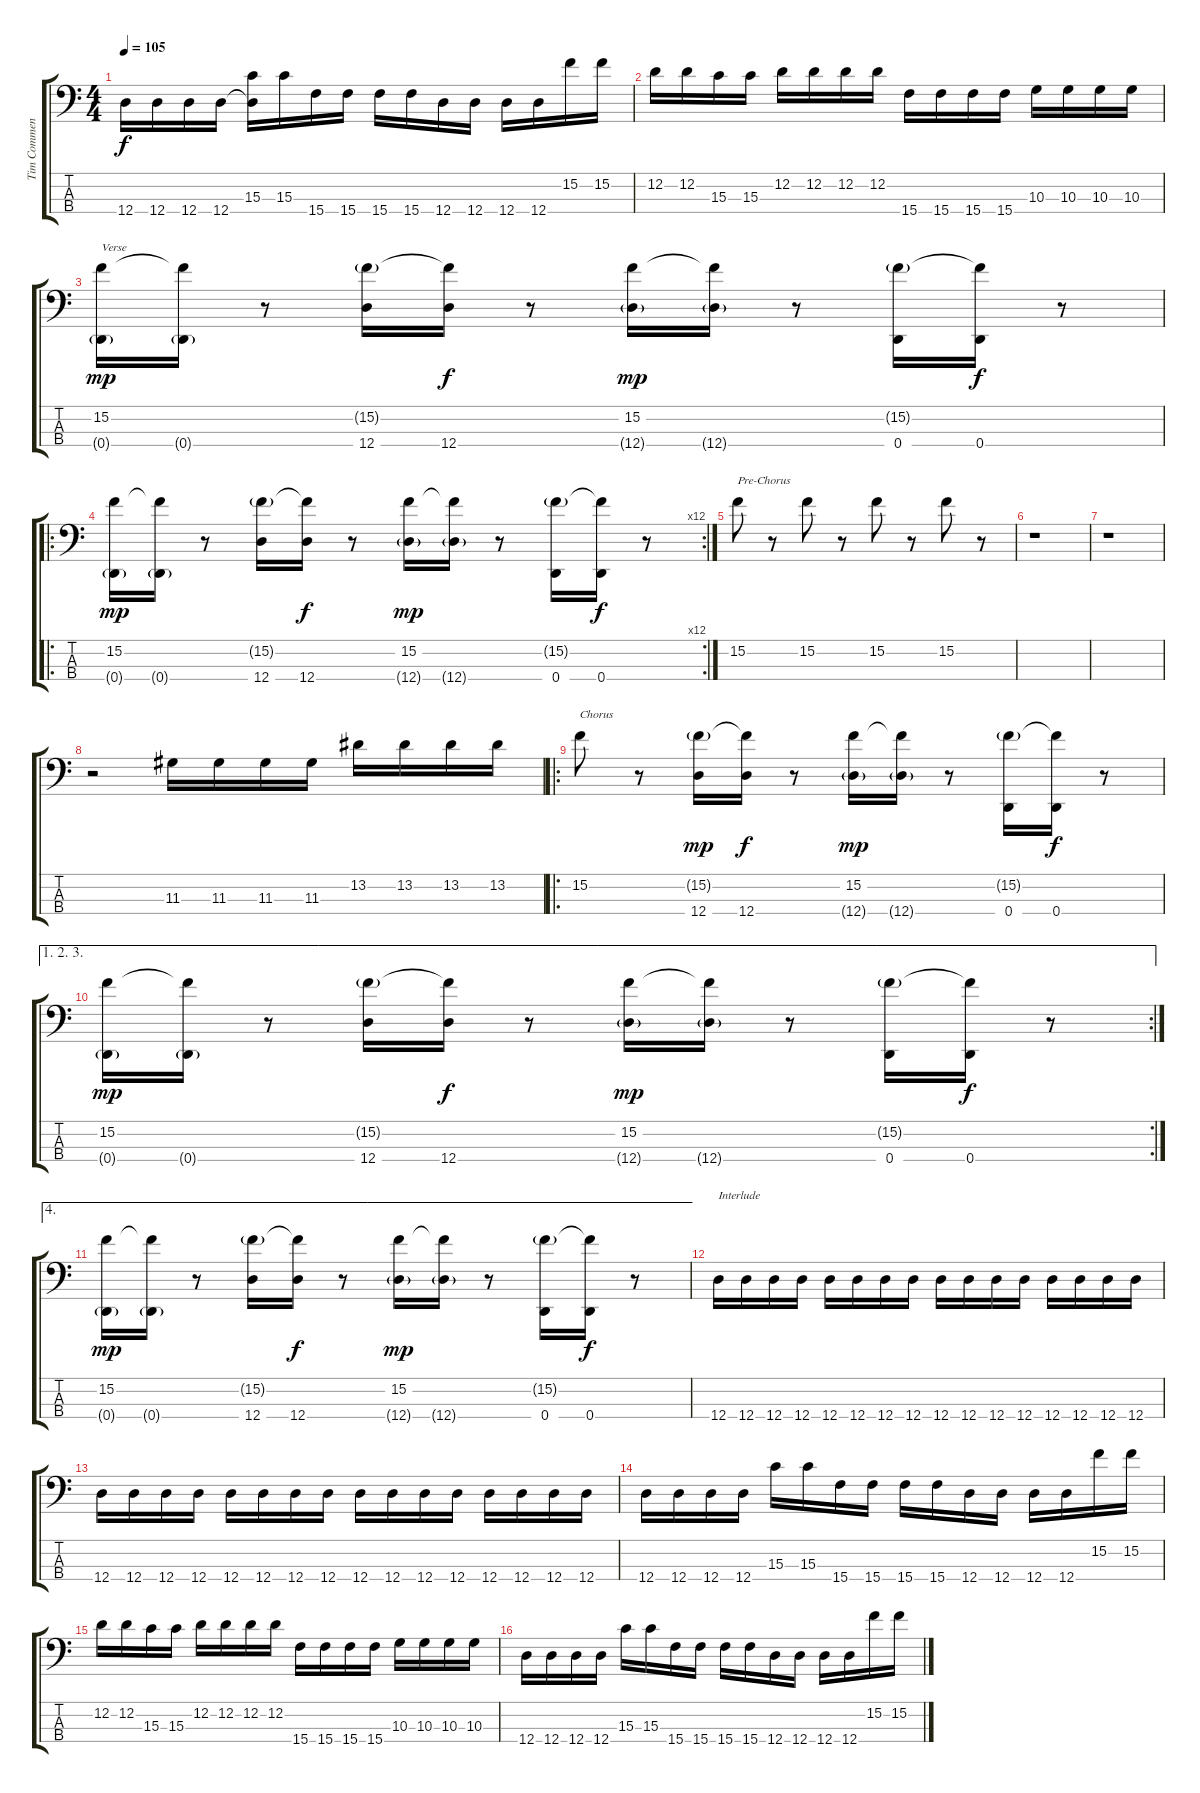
\track ("Tim Commenford" "Tim Commen") {instrument electricbassfinger}
\staff {score tabs}
\tuning (G2 D2 A1 D1) {hide}
\ts (4 4)
\tempo 105
\clef f4
\ks c
12.4.16{dy f} 12.4.16 12.4.16 12.4.16 (15.3 12.4{t}).16 15.3.16 15.4.16 15.4.16 15.4.16 15.4.16 12.4.16 12.4.16 12.4.16 12.4.16 15.2.16 15.2.16 |
12.2.16 12.2.16 15.3.16 15.3.16 12.2.16 12.2.16 12.2.16 12.2.16 15.4.16 15.4.16 15.4.16 15.4.16 10.3.16 10.3.16 10.3.16 10.3.16 |
(15.2 0.4{g}).16{txt "Verse" dy mp} (15.2{t} 0.4{g}).16 r.8 (15.2{g} 12.4).16 (15.2{t} 12.4).16{dy f} r.8 (15.2 12.4{g}).16{dy mp} (15.2{t} 12.4{g}).16 r.8 (15.2{g} 0.4).16 (15.2{t} 0.4).16{dy f} r.8 |
\ro
\rc 12
(15.2 0.4{g}).16{dy mp} (15.2{t} 0.4{g}).16 r.8 (15.2{g} 12.4).16 (15.2{t} 12.4).16{dy f} r.8 (15.2 12.4{g}).16{dy mp} (15.2{t} 12.4{g}).16 r.8 (15.2{g} 0.4).16 (15.2{t} 0.4).16{dy f} r.8 |
15.2.8{txt "Pre-Chorus"} r.8 15.2.8 r.8 15.2.8 r.8 15.2.8 r.8 |
r.1 |
r.1 |
r.2 11.3.16 11.3.16 11.3.16 11.3.16 13.2.16 13.2.16 13.2.16 13.2.16 |
\ro
15.2.8{txt "Chorus"} r.8 (15.2{g} 12.4).16{dy mp} (15.2{t} 12.4).16{dy f} r.8 (15.2 12.4{g}).16{dy mp} (15.2{t} 12.4{g}).16 r.8 (15.2{g} 0.4).16 (15.2{t} 0.4).16{dy f} r.8 |
\ae (1 2 3)
\rc 2
(15.2 0.4{g}).16{dy mp} (15.2{t} 0.4{g}).16 r.8 (15.2{g} 12.4).16 (15.2{t} 12.4).16{dy f} r.8 (15.2 12.4{g}).16{dy mp} (15.2{t} 12.4{g}).16 r.8 (15.2{g} 0.4).16 (15.2{t} 0.4).16{dy f} r.8 |
\ae 4
(15.2 0.4{g}).16{dy mp} (15.2{t} 0.4{g}).16 r.8 (15.2{g} 12.4).16 (15.2{t} 12.4).16{dy f} r.8 (15.2 12.4{g}).16{dy mp} (15.2{t} 12.4{g}).16 r.8 (15.2{g} 0.4).16 (15.2{t} 0.4).16{dy f} r.8 |
12.4.16{txt "Interlude"} 12.4.16 12.4.16 12.4.16 12.4.16 12.4.16 12.4.16 12.4.16 12.4.16 12.4.16 12.4.16 12.4.16 12.4.16 12.4.16 12.4.16 12.4.16 |
12.4.16 12.4.16 12.4.16 12.4.16 12.4.16 12.4.16 12.4.16 12.4.16 12.4.16 12.4.16 12.4.16 12.4.16 12.4.16 12.4.16 12.4.16 12.4.16 |
12.4.16 12.4.16 12.4.16 12.4.16 15.3.16 15.3.16 15.4.16 15.4.16 15.4.16 15.4.16 12.4.16 12.4.16 12.4.16 12.4.16 15.2.16 15.2.16 |
12.2.16 12.2.16 15.3.16 15.3.16 12.2.16 12.2.16 12.2.16 12.2.16 15.4.16 15.4.16 15.4.16 15.4.16 10.3.16 10.3.16 10.3.16 10.3.16 |
12.4.16 12.4.16 12.4.16 12.4.16 15.3.16 15.3.16 15.4.16 15.4.16 15.4.16 15.4.16 12.4.16 12.4.16 12.4.16 12.4.16 15.2.16 15.2.16
